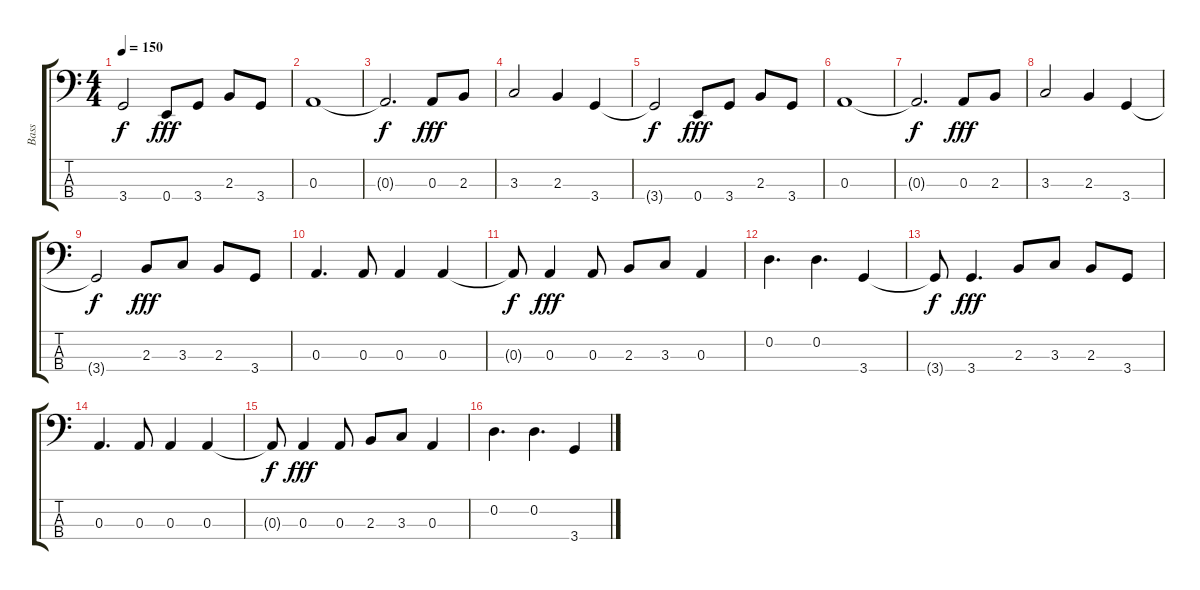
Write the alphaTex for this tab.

\track ("Bass" "Bass") {instrument electricbassfinger}
\staff {score tabs}
\tuning (G2 D2 A1 E1) {hide}
\ts (4 4)
\tempo 150
\clef f4
\ks c
3.4{t}.2{dy f} 0.4.8{dy fff} 3.4.8 2.3.8 3.4.8 |
0.3.1 |
0.3{t}.2{d dy f} 0.3.8{dy fff} 2.3.8 |
3.3.2 2.3.4 3.4.4 |
3.4{t}.2{dy f} 0.4.8{dy fff} 3.4.8 2.3.8 3.4.8 |
0.3.1 |
0.3{t}.2{d dy f} 0.3.8{dy fff} 2.3.8 |
3.3.2 2.3.4 3.4.4 |
3.4{t}.2{dy f} 2.3.8{dy fff} 3.3.8 2.3.8 3.4.8 |
0.3.4{d} 0.3.8 0.3.4 0.3.4 |
0.3{t}.8{dy f} 0.3.4{dy fff} 0.3.8 2.3.8 3.3.8 0.3.4 |
0.2.4{d} 0.2.4{d} 3.4.4 |
3.4{t}.8{dy f} 3.4.4{d dy fff} 2.3.8 3.3.8 2.3.8 3.4.8 |
0.3.4{d} 0.3.8 0.3.4 0.3.4 |
0.3{t}.8{dy f} 0.3.4{dy fff} 0.3.8 2.3.8 3.3.8 0.3.4 |
0.2.4{d} 0.2.4{d} 3.4.4
